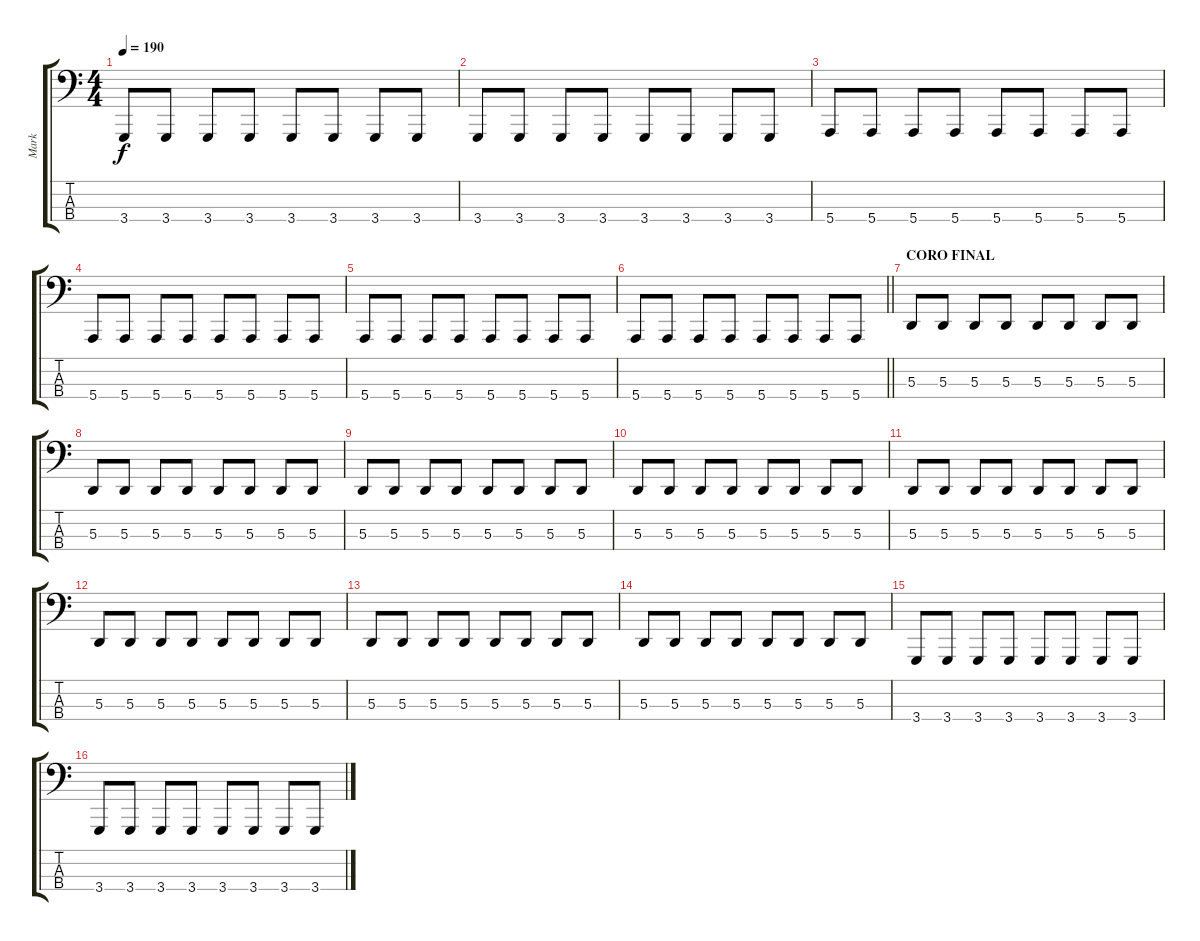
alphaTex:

\track ("Mark" "Mark") {instrument synthbrass1}
\staff {score tabs}
\tuning (G2 D2 A1 E1) {hide}
\ts (4 4)
\tempo 190
\clef f4
\ks c
3.4.8{dy f} 3.4.8 3.4.8 3.4.8 3.4.8 3.4.8 3.4.8 3.4.8 |
3.4.8 3.4.8 3.4.8 3.4.8 3.4.8 3.4.8 3.4.8 3.4.8 |
5.4.8 5.4.8 5.4.8 5.4.8 5.4.8 5.4.8 5.4.8 5.4.8 |
5.4.8 5.4.8 5.4.8 5.4.8 5.4.8 5.4.8 5.4.8 5.4.8 |
5.4.8 5.4.8 5.4.8 5.4.8 5.4.8 5.4.8 5.4.8 5.4.8 |
\barLineRight lightlight
5.4.8 5.4.8 5.4.8 5.4.8 5.4.8 5.4.8 5.4.8 5.4.8 |
\section ("" "CORO FINAL")
5.3.8 5.3.8 5.3.8 5.3.8 5.3.8 5.3.8 5.3.8 5.3.8 |
5.3.8 5.3.8 5.3.8 5.3.8 5.3.8 5.3.8 5.3.8 5.3.8 |
5.3.8 5.3.8 5.3.8 5.3.8 5.3.8 5.3.8 5.3.8 5.3.8 |
5.3.8 5.3.8 5.3.8 5.3.8 5.3.8 5.3.8 5.3.8 5.3.8 |
5.3.8 5.3.8 5.3.8 5.3.8 5.3.8 5.3.8 5.3.8 5.3.8 |
5.3.8 5.3.8 5.3.8 5.3.8 5.3.8 5.3.8 5.3.8 5.3.8 |
5.3.8 5.3.8 5.3.8 5.3.8 5.3.8 5.3.8 5.3.8 5.3.8 |
5.3.8 5.3.8 5.3.8 5.3.8 5.3.8 5.3.8 5.3.8 5.3.8 |
3.4.8 3.4.8 3.4.8 3.4.8 3.4.8 3.4.8 3.4.8 3.4.8 |
3.4.8 3.4.8 3.4.8 3.4.8 3.4.8 3.4.8 3.4.8 3.4.8
